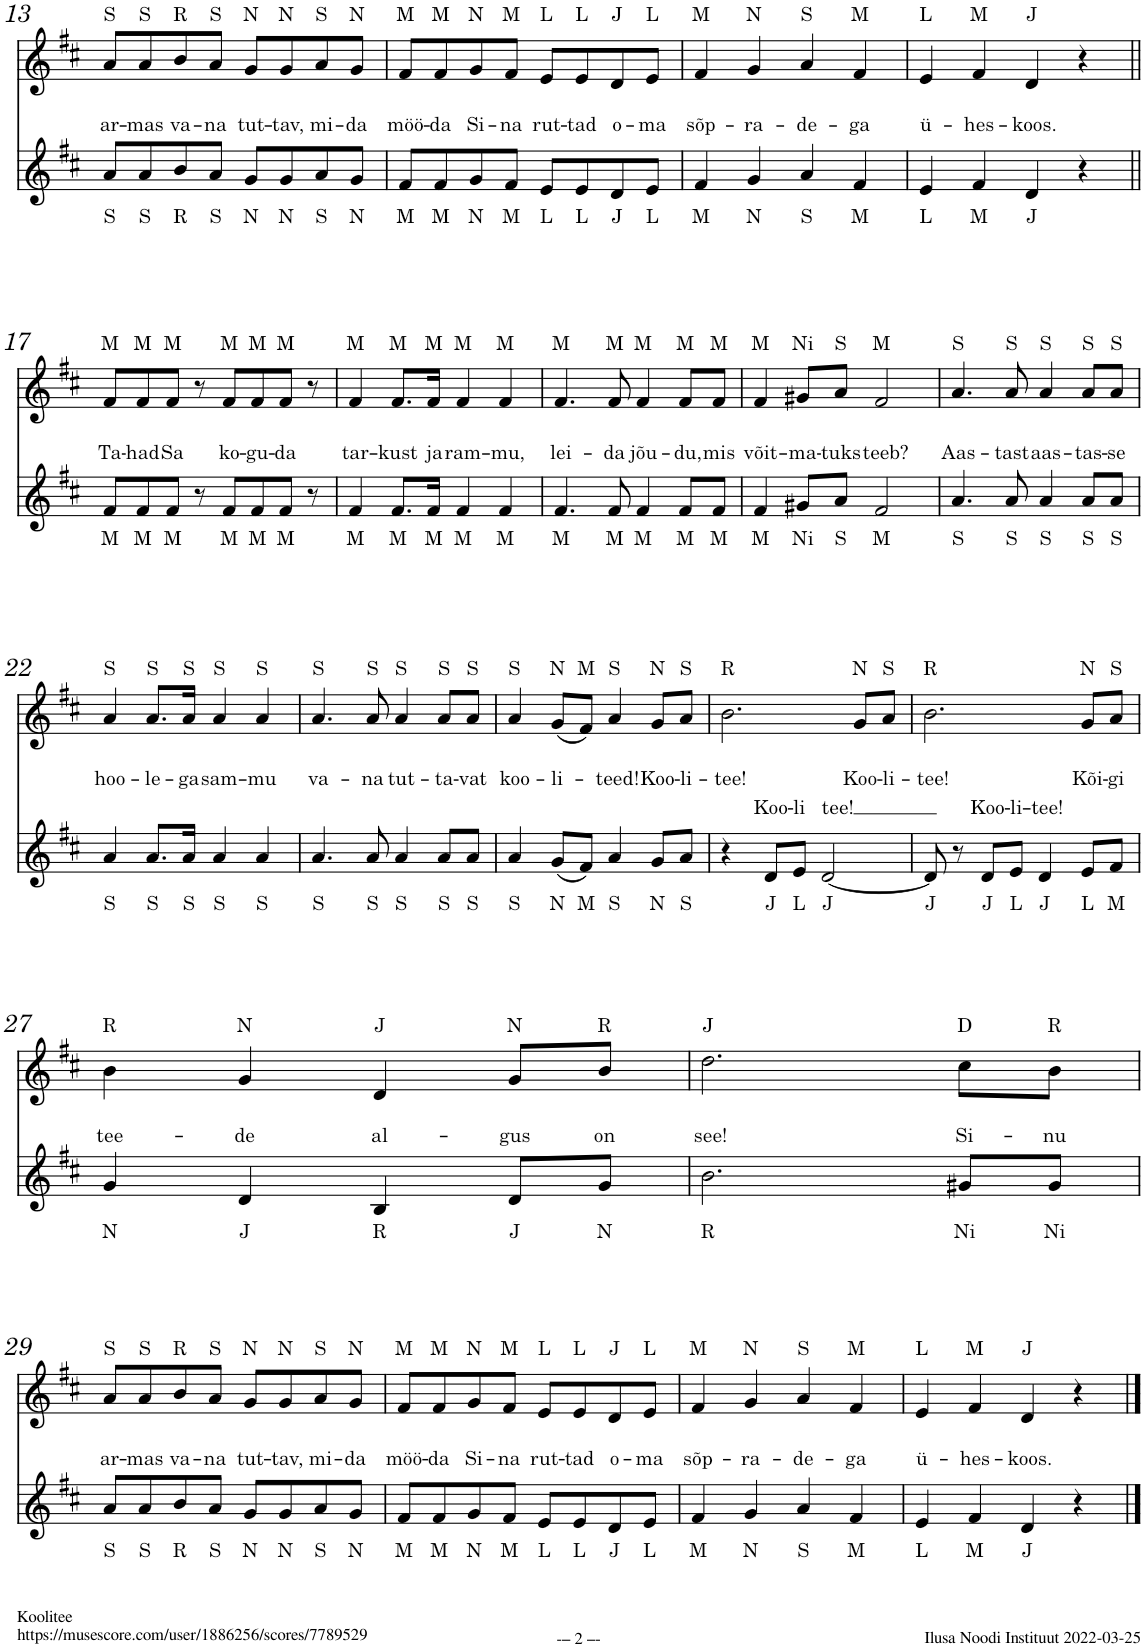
**kern	**text	**text	**kern	**text	**text
*part2	*part2	*part2	*part1	*part1	*part1
*staff2	*staff2	*staff2	*staff1	*staff1	*staff1
*I"Alto	*	*	*I"Soprano	*	*
!!LO:PB:g=z
*clefG2	*	*	*clefG2	*	*
*Trd1c2	*	*	*	*	*
*k[f#c#]	*	*	*k[f#c#]	*	*
*M4/4	*	*	*M4/4	*	*
*met(c)	*	*	*met(c)	*	*
=13	=13	=13	=13	=13	=13
!	!LO:LY:b	!	!	!LO:LY:a	!LO:LY:b
8a/L	S	.	8a/L	S	ar-
!	!LO:LY:b	!	!	!LO:LY:a	!LO:LY:b
8a/	S	.	8a/	S	-mas
!	!LO:LY:b	!	!	!LO:LY:a	!LO:LY:b
8b/	R	.	8b/	R	va-
!	!LO:LY:b	!	!	!LO:LY:a	!LO:LY:b
8a/J	S	.	8a/J	S	-na
!	!LO:LY:b	!	!	!LO:LY:a	!LO:LY:b
8g/L	N	.	8g/L	N	tut-
!	!LO:LY:b	!	!	!LO:LY:a	!LO:LY:b
8g/	N	.	8g/	N	-tav,
!	!LO:LY:b	!	!	!LO:LY:a	!LO:LY:b
8a/	S	.	8a/	S	mi-
!	!LO:LY:b	!	!	!LO:LY:a	!LO:LY:b
8g/J	N	.	8g/J	N	-da
=14	=14	=14	=14	=14	=14
!	!LO:LY:b	!	!	!LO:LY:a	!LO:LY:b
8f#/L	M	.	8f#/L	M	möö-
!	!LO:LY:b	!	!	!LO:LY:a	!LO:LY:b
8f#/	M	.	8f#/	M	-da
!	!LO:LY:b	!	!	!LO:LY:a	!LO:LY:b
8g/	N	.	8g/	N	Si-
!	!LO:LY:b	!	!	!LO:LY:a	!LO:LY:b
8f#/J	M	.	8f#/J	M	-na
!	!LO:LY:b	!	!	!LO:LY:a	!LO:LY:b
8e/L	L	.	8e/L	L	rut-
!	!LO:LY:b	!	!	!LO:LY:a	!LO:LY:b
8e/	L	.	8e/	L	-tad
!	!LO:LY:b	!	!	!LO:LY:a	!LO:LY:b
8d/	J	.	8d/	J	o-
!	!LO:LY:b	!	!	!LO:LY:a	!LO:LY:b
8e/J	L	.	8e/J	L	-ma
=15	=15	=15	=15	=15	=15
!	!LO:LY:b	!	!	!LO:LY:a	!LO:LY:b
4f#/	M	.	4f#/	M	sõp-
!	!LO:LY:b	!	!	!LO:LY:a	!LO:LY:b
4g/	N	.	4g/	N	-ra-
!	!LO:LY:b	!	!	!LO:LY:a	!LO:LY:b
4a/	S	.	4a/	S	-de-
!	!LO:LY:b	!	!	!LO:LY:a	!LO:LY:b
4f#/	M	.	4f#/	M	-ga
=16	=16	=16	=16	=16	=16
!	!LO:LY:b	!	!	!LO:LY:a	!LO:LY:b
4e/	L	.	4e/	L	ü-
!	!LO:LY:b	!	!	!LO:LY:a	!LO:LY:b
4f#/	M	.	4f#/	M	-hes-
!	!LO:LY:b	!	!	!LO:LY:a	!LO:LY:b
4d/	J	.	4d/	J	-koos.
4r	.	.	4r	.	.
!!LO:LB:g=z
=17||	=17||	=17||	=17||	=17||	=17||
!	!LO:LY:b	!	!	!LO:LY:a	!LO:LY:b
8f#/L	M	.	8f#/L	M	Ta-
!	!LO:LY:b	!	!	!LO:LY:a	!LO:LY:b
8f#/	M	.	8f#/	M	-had
!	!LO:LY:b	!	!	!LO:LY:a	!LO:LY:b
8f#/J	M	.	8f#/J	M	Sa
8r	.	.	8r	.	.
!	!LO:LY:b	!	!	!LO:LY:a	!LO:LY:b
8f#/L	M	.	8f#/L	M	ko-
!	!LO:LY:b	!	!	!LO:LY:a	!LO:LY:b
8f#/	M	.	8f#/	M	-gu-
!	!LO:LY:b	!	!	!LO:LY:a	!LO:LY:b
8f#/J	M	.	8f#/J	M	-da
8r	.	.	8r	.	.
=18	=18	=18	=18	=18	=18
!	!LO:LY:b	!	!	!LO:LY:a	!LO:LY:b
4f#/	M	.	4f#/	M	tar-
!	!LO:LY:b	!	!	!LO:LY:a	!LO:LY:b
8.f#/L	M	.	8.f#/L	M	-kust
!	!LO:LY:b	!	!	!LO:LY:a	!LO:LY:b
16f#/Jk	M	.	16f#/Jk	M	ja
!	!LO:LY:b	!	!	!LO:LY:a	!LO:LY:b
4f#/	M	.	4f#/	M	ram-
!	!LO:LY:b	!	!	!LO:LY:a	!LO:LY:b
4f#/	M	.	4f#/	M	-mu,
=19	=19	=19	=19	=19	=19
!	!LO:LY:b	!	!	!LO:LY:a	!LO:LY:b
4.f#/	M	.	4.f#/	M	lei-
!	!LO:LY:b	!	!	!LO:LY:a	!LO:LY:b
8f#/	M	.	8f#/	M	-da
!	!LO:LY:b	!	!	!LO:LY:a	!LO:LY:b
4f#/	M	.	4f#/	M	jõu-
!	!LO:LY:b	!	!	!LO:LY:a	!LO:LY:b
8f#/L	M	.	8f#/L	M	-du,
!	!LO:LY:b	!	!	!LO:LY:a	!LO:LY:b
8f#/J	M	.	8f#/J	M	mis
=20	=20	=20	=20	=20	=20
!	!LO:LY:b	!	!	!LO:LY:a	!LO:LY:b
4f#/	M	.	4f#/	M	võit-
!	!LO:LY:b	!	!	!LO:LY:a	!LO:LY:b
8g#X/L	Ni	.	8g#X/L	Ni	-ma-
!	!LO:LY:b	!	!	!LO:LY:a	!LO:LY:b
8a/J	S	.	8a/J	S	-tuks
!	!LO:LY:b	!	!	!LO:LY:a	!LO:LY:b
2f#/	M	.	2f#/	M	teeb?
=21	=21	=21	=21	=21	=21
!	!LO:LY:b	!	!	!LO:LY:a	!LO:LY:b
4.a/	S	.	4.a/	S	Aas-
!	!LO:LY:b	!	!	!LO:LY:a	!LO:LY:b
8a/	S	.	8a/	S	-tast
!	!LO:LY:b	!	!	!LO:LY:a	!LO:LY:b
4a/	S	.	4a/	S	aas-
!	!LO:LY:b	!	!	!LO:LY:a	!LO:LY:b
8a/L	S	.	8a/L	S	-tas-
!	!LO:LY:b	!	!	!LO:LY:a	!LO:LY:b
8a/J	S	.	8a/J	S	-se
!!LO:LB:g=z
=22	=22	=22	=22	=22	=22
!	!LO:LY:b	!	!	!LO:LY:a	!LO:LY:b
4a/	S	.	4a/	S	hoo-
!	!LO:LY:b	!	!	!LO:LY:a	!LO:LY:b
8.a/L	S	.	8.a/L	S	-le-
!	!LO:LY:b	!	!	!LO:LY:a	!LO:LY:b
16a/Jk	S	.	16a/Jk	S	-ga
!	!LO:LY:b	!	!	!LO:LY:a	!LO:LY:b
4a/	S	.	4a/	S	sam-
!	!LO:LY:b	!	!	!LO:LY:a	!LO:LY:b
4a/	S	.	4a/	S	-mu
=23	=23	=23	=23	=23	=23
!	!LO:LY:b	!	!	!LO:LY:a	!LO:LY:b
4.a/	S	.	4.a/	S	va-
!	!LO:LY:b	!	!	!LO:LY:a	!LO:LY:b
8a/	S	.	8a/	S	-na
!	!LO:LY:b	!	!	!LO:LY:a	!LO:LY:b
4a/	S	.	4a/	S	tut-
!	!LO:LY:b	!	!	!LO:LY:a	!LO:LY:b
8a/L	S	.	8a/L	S	-ta-
!	!LO:LY:b	!	!	!LO:LY:a	!LO:LY:b
8a/J	S	.	8a/J	S	-vat
=24	=24	=24	=24	=24	=24
!	!LO:LY:b	!	!	!LO:LY:a	!LO:LY:b
4a/	S	.	4a/	S	koo-
!	!LO:LY:b	!	!	!LO:LY:a	!LO:LY:b
(8g/L	N	.	(8g/L	N	-li-
!	!LO:LY:b	!	!	!LO:LY:a	!
8f#/J)	M	.	8f#/J)	M	.
!	!LO:LY:b	!	!	!LO:LY:a	!LO:LY:b
4a/	S	.	4a/	S	-teed!
!	!LO:LY:b	!	!	!LO:LY:a	!LO:LY:b
8g/L	N	.	8g/L	N	Koo-
!	!LO:LY:b	!	!	!LO:LY:a	!LO:LY:b
8a/J	S	.	8a/J	S	-li-
=25	=25	=25	=25	=25	=25
!	!	!	!	!LO:LY:a	!LO:LY:b
4r	.	.	2.b\	R	-tee!
!	!LO:LY:b	!LO:LY:a	!	!	!
8d/L	J	Koo-	.	.	.
!	!LO:LY:b	!LO:LY:a	!	!	!
8e/J	L	-li	.	.	.
!	!LO:LY:b	!LO:LY:a	!	!	!
[2d/	J	tee!	.	.	.
!	!	!	!	!LO:LY:a	!LO:LY:b
.	.	.	8g/L	N	Koo-
!	!	!	!	!LO:LY:a	!LO:LY:b
.	.	.	8a/J	S	-li-
=26	=26	=26	=26	=26	=26
!	!LO:LY:b	!	!	!LO:LY:a	!LO:LY:b
8d/]	J	.	2.b\	R	-tee!
8r	.	.	.	.	.
!	!LO:LY:b	!LO:LY:a	!	!	!
8d/L	J	Koo-	.	.	.
!	!LO:LY:b	!LO:LY:a	!	!	!
8e/J	L	-li-	.	.	.
!	!LO:LY:b	!LO:LY:a	!	!	!
4d/	J	-tee!	.	.	.
!	!LO:LY:b	!	!	!LO:LY:a	!LO:LY:b
8e/L	L	.	8g/L	N	Kõi-
!	!LO:LY:b	!	!	!LO:LY:a	!LO:LY:b
8f#/J	M	.	8a/J	S	-gi
!!LO:LB:g=z
=27	=27	=27	=27	=27	=27
!	!LO:LY:b	!	!	!LO:LY:a	!LO:LY:b
4g/	N	.	4b\	R	tee-
!	!LO:LY:b	!	!	!LO:LY:a	!LO:LY:b
4d/	J	.	4g/	N	-de
!	!LO:LY:b	!	!	!LO:LY:a	!LO:LY:b
4B/	R	.	4d/	J	al-
!	!LO:LY:b	!	!	!LO:LY:a	!LO:LY:b
8d/L	J	.	8g/L	N	-gus
!	!LO:LY:b	!	!	!LO:LY:a	!LO:LY:b
8g/J	N	.	8b/J	R	on
=28	=28	=28	=28	=28	=28
!	!LO:LY:b	!	!	!LO:LY:a	!LO:LY:b
2.b\	R	.	2.dd\	J	see!
!	!LO:LY:b	!	!	!LO:LY:a	!LO:LY:b
8g#X/L	Ni	.	8cc#\L	D	Si-
!	!LO:LY:b	!	!	!LO:LY:a	!LO:LY:b
8g#/J	Ni	.	8b\J	R	-nu
!!LO:LB:g=z
=29	=29	=29	=29	=29	=29
!	!LO:LY:b	!	!	!LO:LY:a	!LO:LY:b
8a/L	S	.	8a/L	S	ar-
!	!LO:LY:b	!	!	!LO:LY:a	!LO:LY:b
8a/	S	.	8a/	S	-mas
!	!LO:LY:b	!	!	!LO:LY:a	!LO:LY:b
8b/	R	.	8b/	R	va-
!	!LO:LY:b	!	!	!LO:LY:a	!LO:LY:b
8a/J	S	.	8a/J	S	-na
!	!LO:LY:b	!	!	!LO:LY:a	!LO:LY:b
8g/L	N	.	8g/L	N	tut-
!	!LO:LY:b	!	!	!LO:LY:a	!LO:LY:b
8g/	N	.	8g/	N	-tav,
!	!LO:LY:b	!	!	!LO:LY:a	!LO:LY:b
8a/	S	.	8a/	S	mi-
!	!LO:LY:b	!	!	!LO:LY:a	!LO:LY:b
8g/J	N	.	8g/J	N	-da
=30	=30	=30	=30	=30	=30
!	!LO:LY:b	!	!	!LO:LY:a	!LO:LY:b
8f#/L	M	.	8f#/L	M	möö-
!	!LO:LY:b	!	!	!LO:LY:a	!LO:LY:b
8f#/	M	.	8f#/	M	-da
!	!LO:LY:b	!	!	!LO:LY:a	!LO:LY:b
8g/	N	.	8g/	N	Si-
!	!LO:LY:b	!	!	!LO:LY:a	!LO:LY:b
8f#/J	M	.	8f#/J	M	-na
!	!LO:LY:b	!	!	!LO:LY:a	!LO:LY:b
8e/L	L	.	8e/L	L	rut-
!	!LO:LY:b	!	!	!LO:LY:a	!LO:LY:b
8e/	L	.	8e/	L	-tad
!	!LO:LY:b	!	!	!LO:LY:a	!LO:LY:b
8d/	J	.	8d/	J	o-
!	!LO:LY:b	!	!	!LO:LY:a	!LO:LY:b
8e/J	L	.	8e/J	L	-ma
=31	=31	=31	=31	=31	=31
!	!LO:LY:b	!	!	!LO:LY:a	!LO:LY:b
4f#/	M	.	4f#/	M	sõp-
!	!LO:LY:b	!	!	!LO:LY:a	!LO:LY:b
4g/	N	.	4g/	N	-ra-
!	!LO:LY:b	!	!	!LO:LY:a	!LO:LY:b
4a/	S	.	4a/	S	-de-
!	!LO:LY:b	!	!	!LO:LY:a	!LO:LY:b
4f#/	M	.	4f#/	M	-ga
=32	=32	=32	=32	=32	=32
!	!LO:LY:b	!	!	!LO:LY:a	!LO:LY:b
4e/	L	.	4e/	L	ü-
!	!LO:LY:b	!	!	!LO:LY:a	!LO:LY:b
4f#/	M	.	4f#/	M	-hes-
!	!LO:LY:b	!	!	!LO:LY:a	!LO:LY:b
4d/	J	.	4d/	J	-koos.
4r	.	.	4r	.	.
==	==	==	==	==	==
*-	*-	*-	*-	*-	*-
